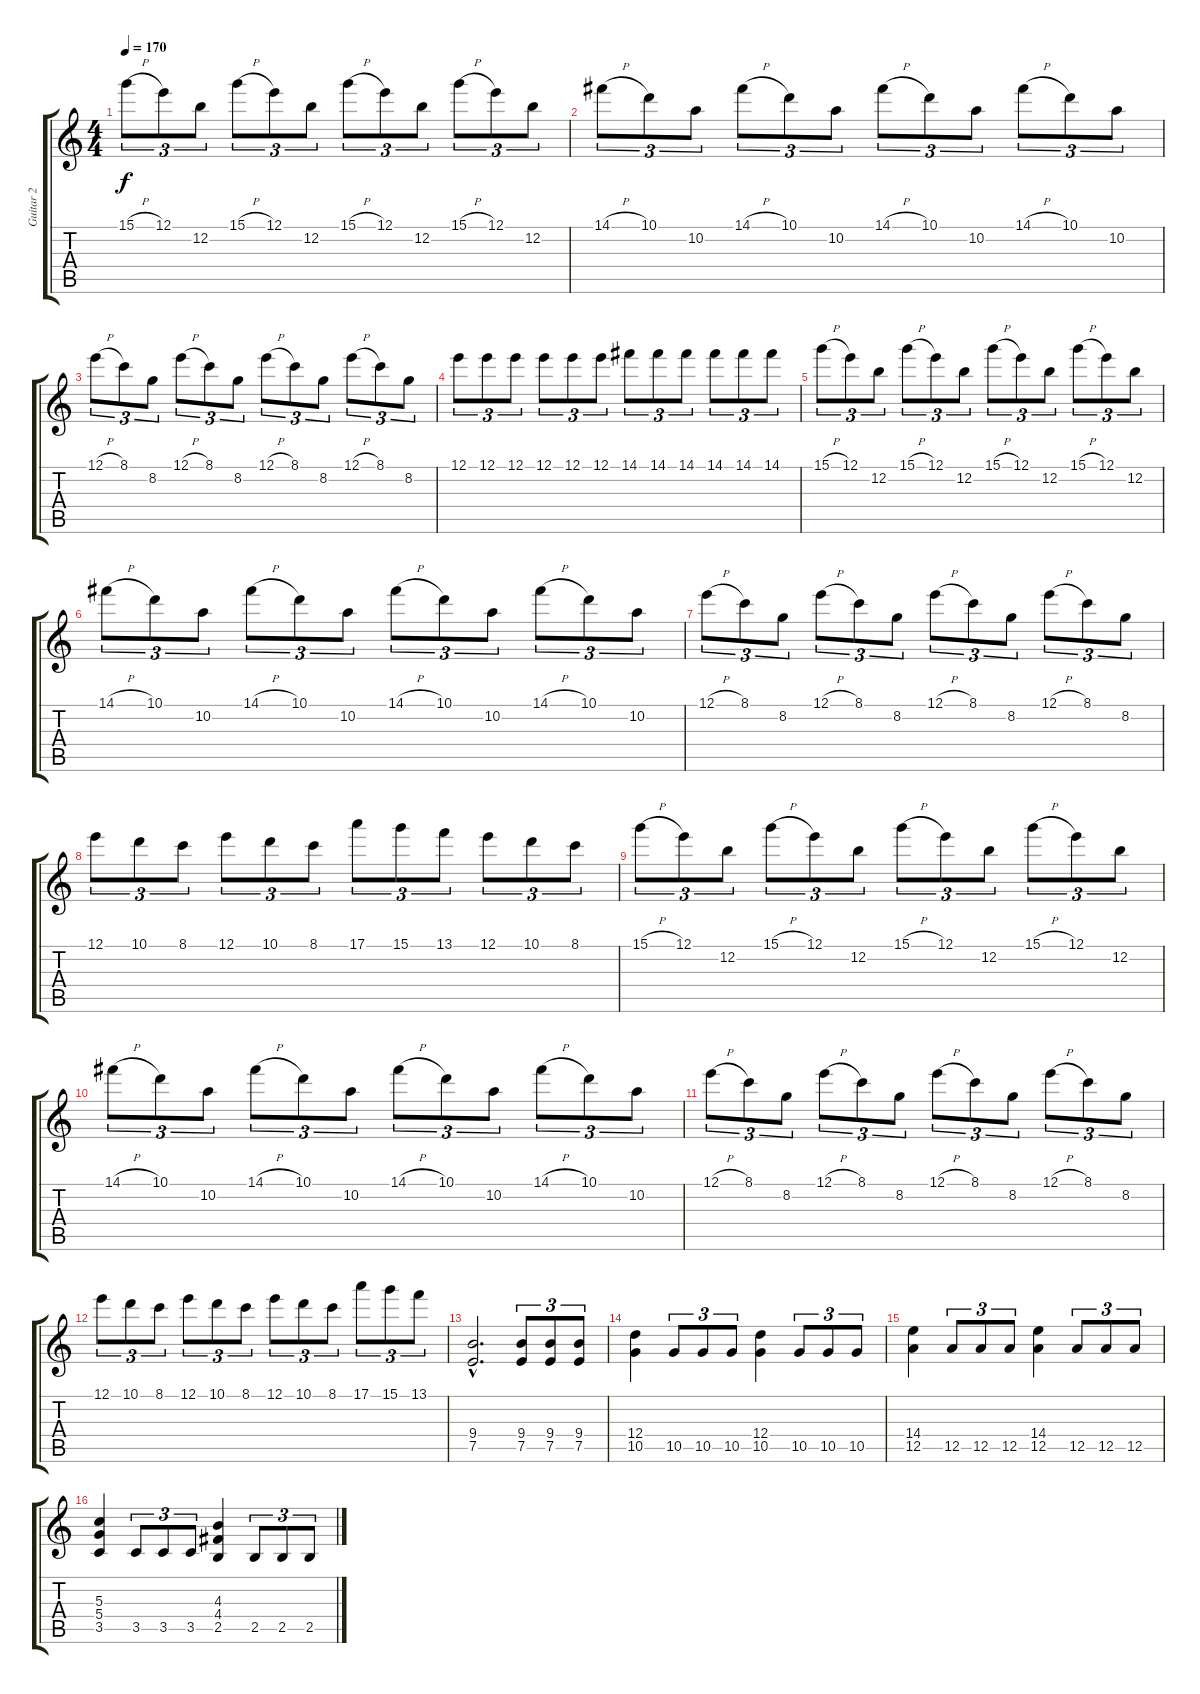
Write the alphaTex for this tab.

\track ("Guitar 2" "Guitar 2") {instrument distortionguitar}
\staff {score tabs}
\tuning (E4 B3 G3 D3 A2 E2) {hide}
\ts (4 4)
\tempo 170
\clef g2
\ks c
15.1{h}.8{tu (3 2) dy f} 12.1.8{tu (3 2)} 12.2.8{tu (3 2)} 15.1{h}.8{tu (3 2)} 12.1.8{tu (3 2)} 12.2.8{tu (3 2)} 15.1{h}.8{tu (3 2)} 12.1.8{tu (3 2)} 12.2.8{tu (3 2)} 15.1{h}.8{tu (3 2)} 12.1.8{tu (3 2)} 12.2.8{tu (3 2)} |
14.1{h}.8{tu (3 2)} 10.1.8{tu (3 2)} 10.2.8{tu (3 2)} 14.1{h}.8{tu (3 2)} 10.1.8{tu (3 2)} 10.2.8{tu (3 2)} 14.1{h}.8{tu (3 2)} 10.1.8{tu (3 2)} 10.2.8{tu (3 2)} 14.1{h}.8{tu (3 2)} 10.1.8{tu (3 2)} 10.2.8{tu (3 2)} |
12.1{h}.8{tu (3 2)} 8.1.8{tu (3 2)} 8.2.8{tu (3 2)} 12.1{h}.8{tu (3 2)} 8.1.8{tu (3 2)} 8.2.8{tu (3 2)} 12.1{h}.8{tu (3 2)} 8.1.8{tu (3 2)} 8.2.8{tu (3 2)} 12.1{h}.8{tu (3 2)} 8.1.8{tu (3 2)} 8.2.8{tu (3 2)} |
12.1.8{tu (3 2)} 12.1.8{tu (3 2)} 12.1.8{tu (3 2)} 12.1.8{tu (3 2)} 12.1.8{tu (3 2)} 12.1.8{tu (3 2)} 14.1.8{tu (3 2)} 14.1.8{tu (3 2)} 14.1.8{tu (3 2)} 14.1.8{tu (3 2)} 14.1.8{tu (3 2)} 14.1.8{tu (3 2)} |
15.1{h}.8{tu (3 2)} 12.1.8{tu (3 2)} 12.2.8{tu (3 2)} 15.1{h}.8{tu (3 2)} 12.1.8{tu (3 2)} 12.2.8{tu (3 2)} 15.1{h}.8{tu (3 2)} 12.1.8{tu (3 2)} 12.2.8{tu (3 2)} 15.1{h}.8{tu (3 2)} 12.1.8{tu (3 2)} 12.2.8{tu (3 2)} |
14.1{h}.8{tu (3 2)} 10.1.8{tu (3 2)} 10.2.8{tu (3 2)} 14.1{h}.8{tu (3 2)} 10.1.8{tu (3 2)} 10.2.8{tu (3 2)} 14.1{h}.8{tu (3 2)} 10.1.8{tu (3 2)} 10.2.8{tu (3 2)} 14.1{h}.8{tu (3 2)} 10.1.8{tu (3 2)} 10.2.8{tu (3 2)} |
12.1{h}.8{tu (3 2)} 8.1.8{tu (3 2)} 8.2.8{tu (3 2)} 12.1{h}.8{tu (3 2)} 8.1.8{tu (3 2)} 8.2.8{tu (3 2)} 12.1{h}.8{tu (3 2)} 8.1.8{tu (3 2)} 8.2.8{tu (3 2)} 12.1{h}.8{tu (3 2)} 8.1.8{tu (3 2)} 8.2.8{tu (3 2)} |
12.1.8{tu (3 2)} 10.1.8{tu (3 2)} 8.1.8{tu (3 2)} 12.1.8{tu (3 2)} 10.1.8{tu (3 2)} 8.1.8{tu (3 2)} 17.1.8{tu (3 2)} 15.1.8{tu (3 2)} 13.1.8{tu (3 2)} 12.1.8{tu (3 2)} 10.1.8{tu (3 2)} 8.1.8{tu (3 2)} |
15.1{h}.8{tu (3 2)} 12.1.8{tu (3 2)} 12.2.8{tu (3 2)} 15.1{h}.8{tu (3 2)} 12.1.8{tu (3 2)} 12.2.8{tu (3 2)} 15.1{h}.8{tu (3 2)} 12.1.8{tu (3 2)} 12.2.8{tu (3 2)} 15.1{h}.8{tu (3 2)} 12.1.8{tu (3 2)} 12.2.8{tu (3 2)} |
14.1{h}.8{tu (3 2)} 10.1.8{tu (3 2)} 10.2.8{tu (3 2)} 14.1{h}.8{tu (3 2)} 10.1.8{tu (3 2)} 10.2.8{tu (3 2)} 14.1{h}.8{tu (3 2)} 10.1.8{tu (3 2)} 10.2.8{tu (3 2)} 14.1{h}.8{tu (3 2)} 10.1.8{tu (3 2)} 10.2.8{tu (3 2)} |
12.1{h}.8{tu (3 2)} 8.1.8{tu (3 2)} 8.2.8{tu (3 2)} 12.1{h}.8{tu (3 2)} 8.1.8{tu (3 2)} 8.2.8{tu (3 2)} 12.1{h}.8{tu (3 2)} 8.1.8{tu (3 2)} 8.2.8{tu (3 2)} 12.1{h}.8{tu (3 2)} 8.1.8{tu (3 2)} 8.2.8{tu (3 2)} |
12.1.8{tu (3 2)} 10.1.8{tu (3 2)} 8.1.8{tu (3 2)} 12.1.8{tu (3 2)} 10.1.8{tu (3 2)} 8.1.8{tu (3 2)} 12.1.8{tu (3 2)} 10.1.8{tu (3 2)} 8.1.8{tu (3 2)} 17.1.8{tu (3 2)} 15.1.8{tu (3 2)} 13.1.8{tu (3 2)} |
(9.4{hac} 7.5{hac}).2{d} (9.4 7.5).8{tu (3 2)} (9.4 7.5).8{tu (3 2)} (9.4 7.5).8{tu (3 2)} |
(12.4 10.5).4 10.5.8{tu (3 2)} 10.5.8{tu (3 2)} 10.5.8{tu (3 2)} (12.4 10.5).4 10.5.8{tu (3 2)} 10.5.8{tu (3 2)} 10.5.8{tu (3 2)} |
(14.4 12.5).4 12.5.8{tu (3 2)} 12.5.8{tu (3 2)} 12.5.8{tu (3 2)} (14.4 12.5).4 12.5.8{tu (3 2)} 12.5.8{tu (3 2)} 12.5.8{tu (3 2)} |
(5.3 5.4 3.5).4 3.5.8{tu (3 2)} 3.5.8{tu (3 2)} 3.5.8{tu (3 2)} (4.3 4.4 2.5).4 2.5.8{tu (3 2)} 2.5.8{tu (3 2)} 2.5.8{tu (3 2)}
